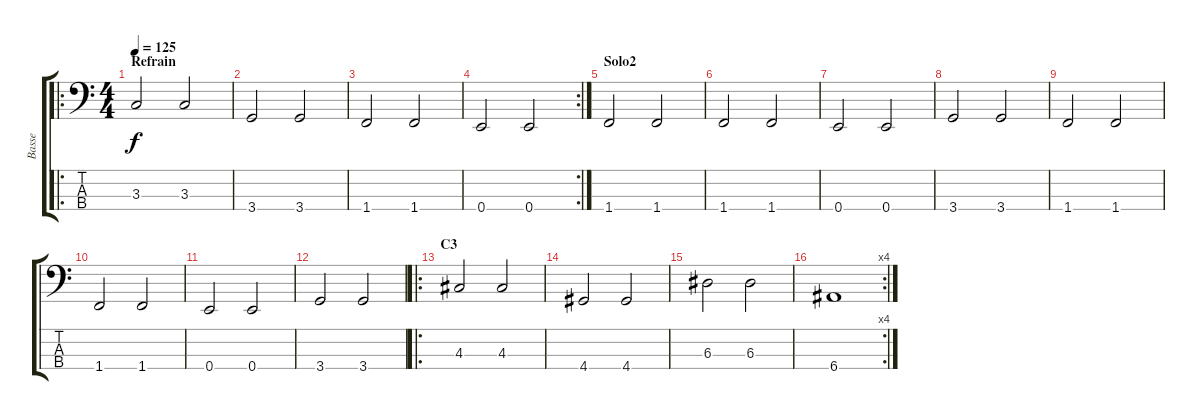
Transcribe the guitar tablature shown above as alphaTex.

\track ("Basse" "Basse") {instrument electricbasspick}
\staff {score tabs}
\tuning (G2 D2 A1 E1) {hide}
\ro
\ts (4 4)
\section ("" "Refrain")
\tempo 125
\clef f4
\ks c
3.3.2{dy f} 3.3.2 |
3.4.2 3.4.2 |
1.4.2 1.4.2 |
\rc 2
0.4.2 0.4.2 |
\section ("" "Solo2")
1.4.2 1.4.2 |
1.4.2 1.4.2 |
0.4.2 0.4.2 |
3.4.2 3.4.2 |
1.4.2 1.4.2 |
1.4.2 1.4.2 |
0.4.2 0.4.2 |
3.4.2 3.4.2 |
\ro
\section ("" "C3")
4.3.2 4.3.2 |
4.4.2 4.4.2 |
6.3.2 6.3.2 |
\rc 4
6.4.1
